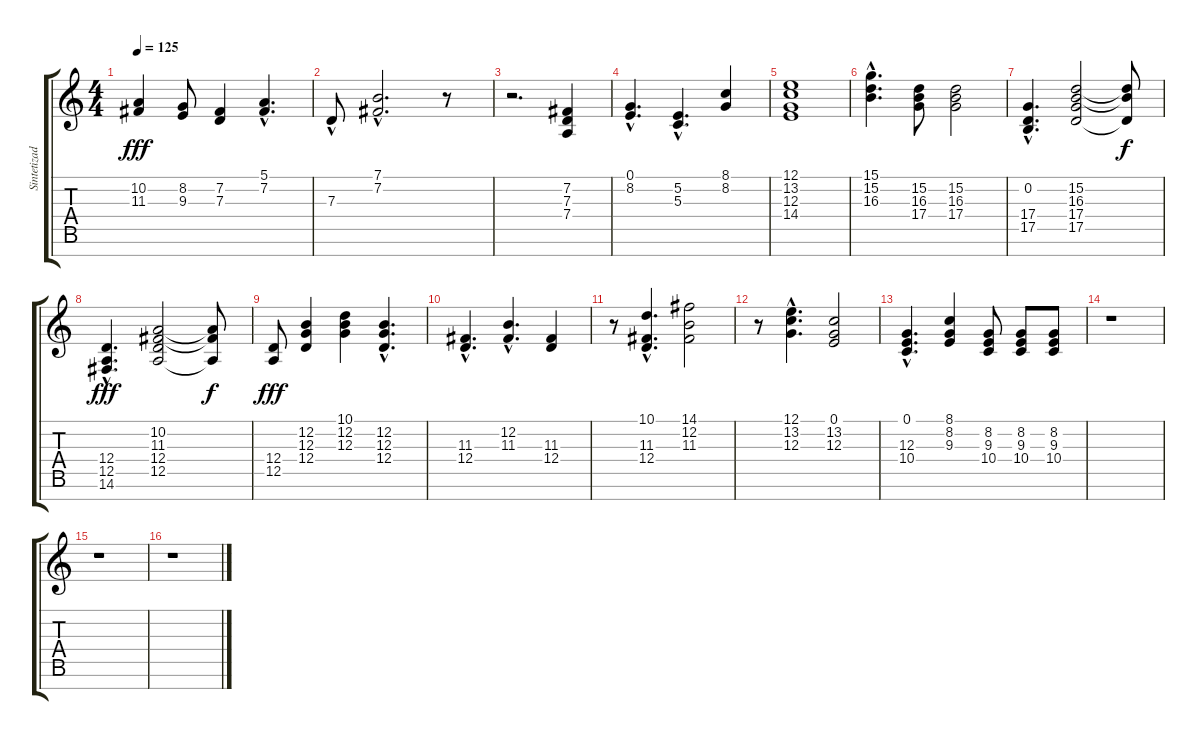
\track ("Sintetizador" "Sintetizad") {instrument acousticgrandpiano}
\staff {score tabs}
\tuning (E4 B3 G3 D3 A2 E2 B1) {hide}
\ts (4 4)
\tempo 125
\clef g2
\ks c
(10.2 11.3).4{dy fff} (8.2 9.3).8 (7.2 7.3).4 (5.1{hac} 7.2{hac}).4{d} |
7.3{hac}.8 (7.1{hac} 7.2{hac}).2{d} r.8 |
r.2{d} (7.2 7.3 7.4).4 |
(0.1{hac} 8.2{hac}).4{d} (5.2{hac} 5.3{hac}).4{d} (8.1 8.2).4 |
(12.1 13.2 12.3 14.4).1 |
(15.1{hac} 15.2{hac} 16.3{hac}).4{d} (15.2 16.3 17.4).8 (15.2 16.3 17.4).2 |
(0.2{hac} 17.4{hac} 17.5{hac}).4{d} (15.2 16.3 17.4 17.5).2 (15.2{t} 16.3{t} 17.5{t}).8{dy f} |
(12.4{hac} 12.5{hac} 14.6{hac}).4{d dy fff} (10.2 11.3 12.4 12.5).2 (10.2{t} 11.3{t} 12.5{t}).8{dy f} |
(12.4 12.5).8{dy fff} (12.2 12.3 12.4).4 (10.1 12.2 12.3).4 (12.2{hac} 12.3{hac} 12.4{hac}).4{d} |
(11.3{hac} 12.4{hac}).4{d} (12.2{hac} 11.3{hac}).4{d} (11.3 12.4).4 |
r.8 (10.1{hac} 11.3{hac} 12.4{hac}).4{d} (14.1 12.2 11.3).2 |
r.8 (12.1{hac} 13.2{hac} 12.3{hac}).4{d} (0.1 13.2 12.3).2 |
(0.1{hac} 12.3{hac} 10.4{hac}).4{d} (8.1 8.2 9.3).4 (8.2 9.3 10.4).8 (8.2 9.3 10.4).8 (8.2 9.3 10.4).8 |
r.1 |
r.1 |
r.1
